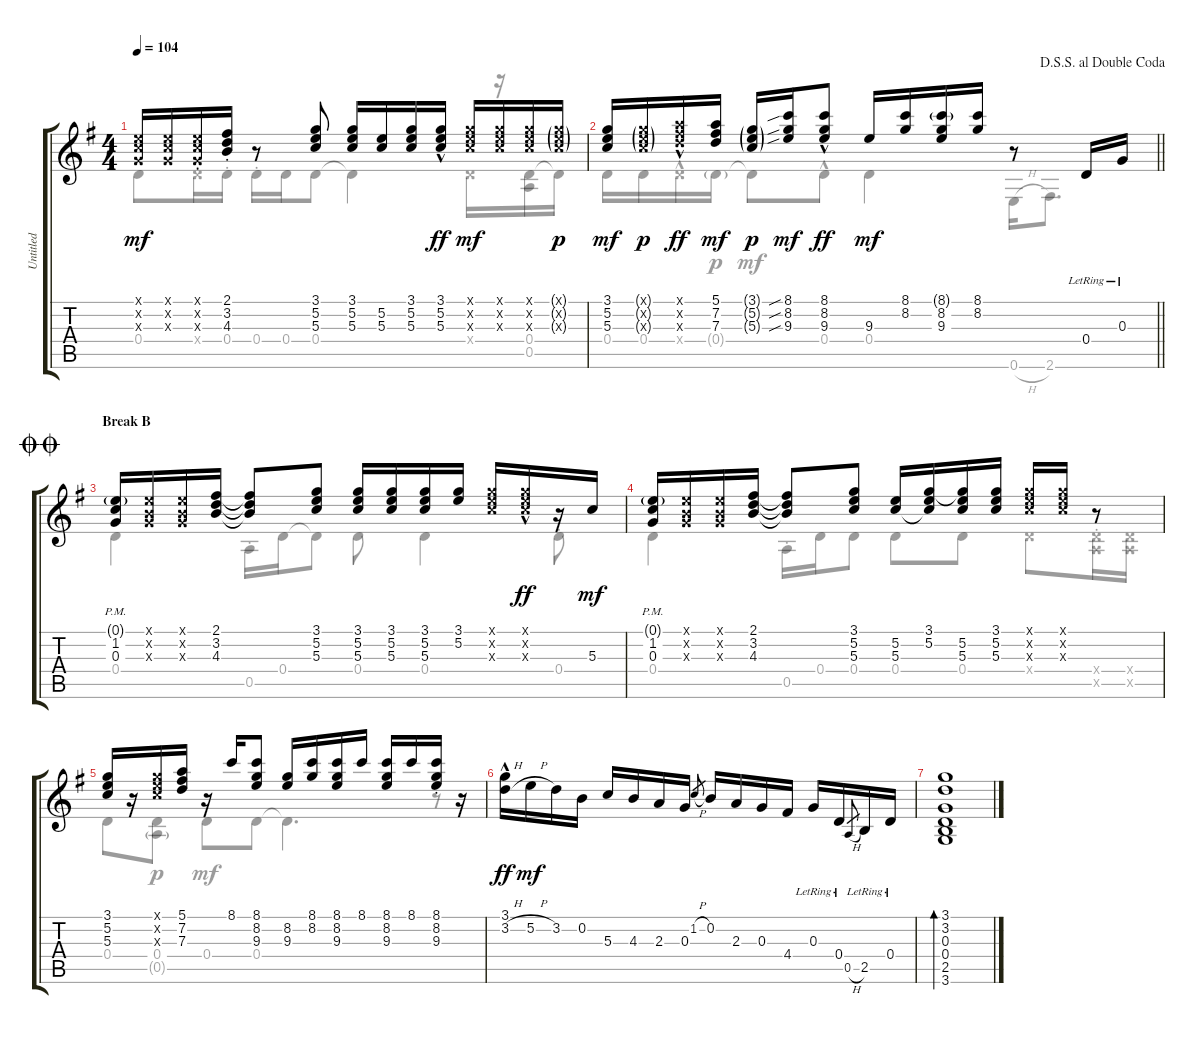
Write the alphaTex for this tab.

\track ("Untitled" "Untitled") {instrument acousticguitarnylon}
\staff {score tabs}
\tuning (E4 B3 G3 D3 A2 E2) {hide}
\voice
\ts (4 4)
\tempo 104
\clef g2
\ks g
(0.1{x} 1.2{x} 0.3{x}).16{dy mf} (0.1{x} 1.2{x} 0.3{x}).16 (0.1{st x} 1.2{st x} 0.3{st x}).16 (2.1{st} 3.2{st} 4.3{st}).16 r.8 (3.1 5.2 5.3).8 (3.1 5.2 5.3).16 (5.2 5.3).16 (3.1 5.2 5.3).16 (3.1{hac} 5.2{hac} 5.3{hac}).16{dy ff} (3.1{x} 5.2{x} 5.3{x}).16{dy mf} (3.1{x} 5.2{x} 5.3{x}).16 (3.1{x} 5.2{x} 5.3{x}).16 (3.1{g x} 5.2{g x} 5.3{g x}).16{dy p} |
\jump dalsegnosegnoaldoublecoda
\barLineRight lightlight
(3.1 5.2 5.3).16{dy mf} (3.1{g x} 5.2{g x} 5.3{g x}).16{dy p} (5.1{hac x} 7.2{hac x} 7.3{hac x}).16{dy ff} (5.1 7.2 7.3).16{dy mf} (3.1{g} 5.2{g} 5.3{g}).16{dy p} (8.1{sib} 8.2{sib} 9.3{sib}).16{dy mf} (8.1{hac} 8.2{hac} 9.3{hac}).8{dy ff} 9.3.16{dy mf} (8.1 8.2).16 (8.1{g} 8.2 9.3).16 (8.1 8.2).16 r.8 0.4{lr}.16 0.3{lr}.16 |
\section ("" "Break B")
\jump doublecoda
(0.1{g pm} 1.2{pm} 0.3{pm}).16 (0.1{x} 0.2{x} 0.3{x}).16 (0.1{x} 0.2{x} 0.3{x}).16 (2.1 3.2 4.3).16 (2.1{t} 3.2{t} 4.3{t}).8 (3.1 5.2 5.3).8 (3.1 5.2 5.3).16 (3.1 5.2 5.3).16 (3.1 5.2 5.3).16 (3.1 5.2).16 (3.1{x} 5.2{x} 5.3{x}).16 (3.1{hac x} 5.2{hac x} 5.3{hac x}).16{dy ff} r.16 5.3.16{dy mf} |
(0.1{g pm} 1.2{pm} 0.3{pm}).16 (0.1{x} 0.2{x} 0.3{x}).16 (0.1{x} 0.2{x} 0.3{x}).16 (2.1 3.2 4.3).16 (2.1{t} 3.2{t} 4.3{t}).8 (3.1 5.2 5.3).8 (5.2 5.3).16 (3.1 5.2 5.3{t}).16 (3.1{t} 5.2 5.3).16 (3.1 5.2 5.3).16 (3.1{x} 5.2{x} 5.3{x}).16 (3.1{x} 5.2{x} 5.3{x}).16 r.8 |
(3.1 5.2 5.3).16 r.16 (3.1{x} 5.2{x} 5.3{x}).16 (5.1 7.2 7.3).16 r.16 8.1.16 (8.1 8.2 9.3).8 (8.2 9.3).16 (8.1 8.2).16 (8.1 8.2 9.3).16 8.1.16 (8.1 8.2 9.3).16 8.1.16 (8.1{st} 8.2{st} 9.3{st}).16 r.16 |
(3.1{hac} 3.2{h hac}).16{dy ff} 5.2{h}.16{dy mf} 3.2.16 0.2.16 5.3.16 4.3.16 2.3.16 0.3.16 1.2{h}.8{gr} 0.2.16 2.3.16 0.3.16 4.4.16 0.3{lr}.16 0.4{lr}.16 0.5{h}.8{gr} 2.5{lr}.16 0.4{lr}.16 |
(3.1 3.2 0.3 0.4 2.5 3.6).1{bd 30}
\voice
\clef g2
\ottava regular
\simile none
\ks g
0.4.8{dy mf} 0.4{st x}.16 0.4{st}.16 0.4{st}.16 0.4.16 0.4.8 0.4{t}.4 0.4{x}.16 r.16 (0.4 0.5).16 0.4{t}.16 |
\barLineRight lightlight
0.4.16 0.4.16 0.4{hac x}.16{dy ff} 0.4{g}.16{dy p} 0.4{t}.8{dy mf} 0.4{hac}.8{dy ff} 0.4.4{dy mf} 0.6{h}.16 2.6.8{d} |
0.4.4 0.5{st}.16 0.4.16 0.4{t}.8 0.4.8 0.4.4 0.4{st}.8 |
0.4.4 0.5{st}.16 0.4.16 0.4.8 0.4.8 0.4.8 0.4{x}.8 (0.4{st x} 0.5{st x}).16 (0.4{x} 0.5{x}).16 |
0.4.8 (0.4 0.5{g}).8{dy p} 0.4.8{dy mf} 0.4.8 0.4{t}.4{d} r.8 |
|
